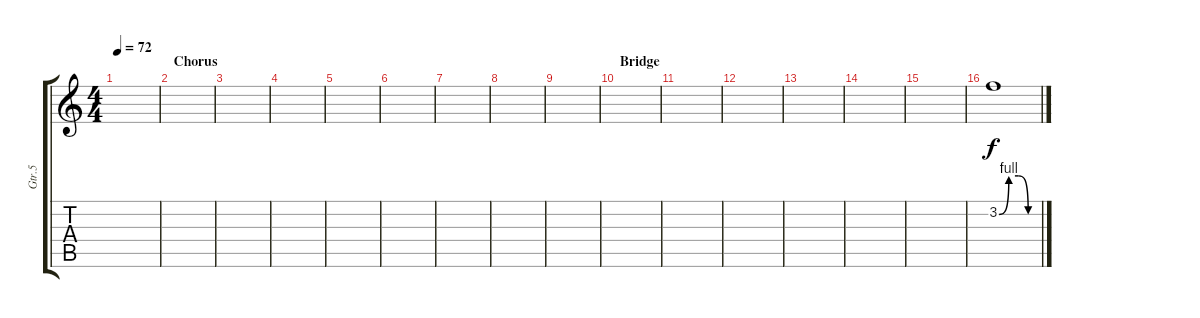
\track ("Gtr.5" "Gtr.5") {instrument electricguitarclean}
\staff {score tabs}
\tuning (D4 D4 A3 D3 A2 D2) {hide}
\ts (4 4)
\tempo 72
\clef g2
\ks c
|
\section ("" "Chorus")
|
|
|
|
|
|
|
|
\section ("" "Bridge")
|
|
|
|
|
|
3.2{be (custom 0 0 15 4 30 4 45 0 60 0)}.1
